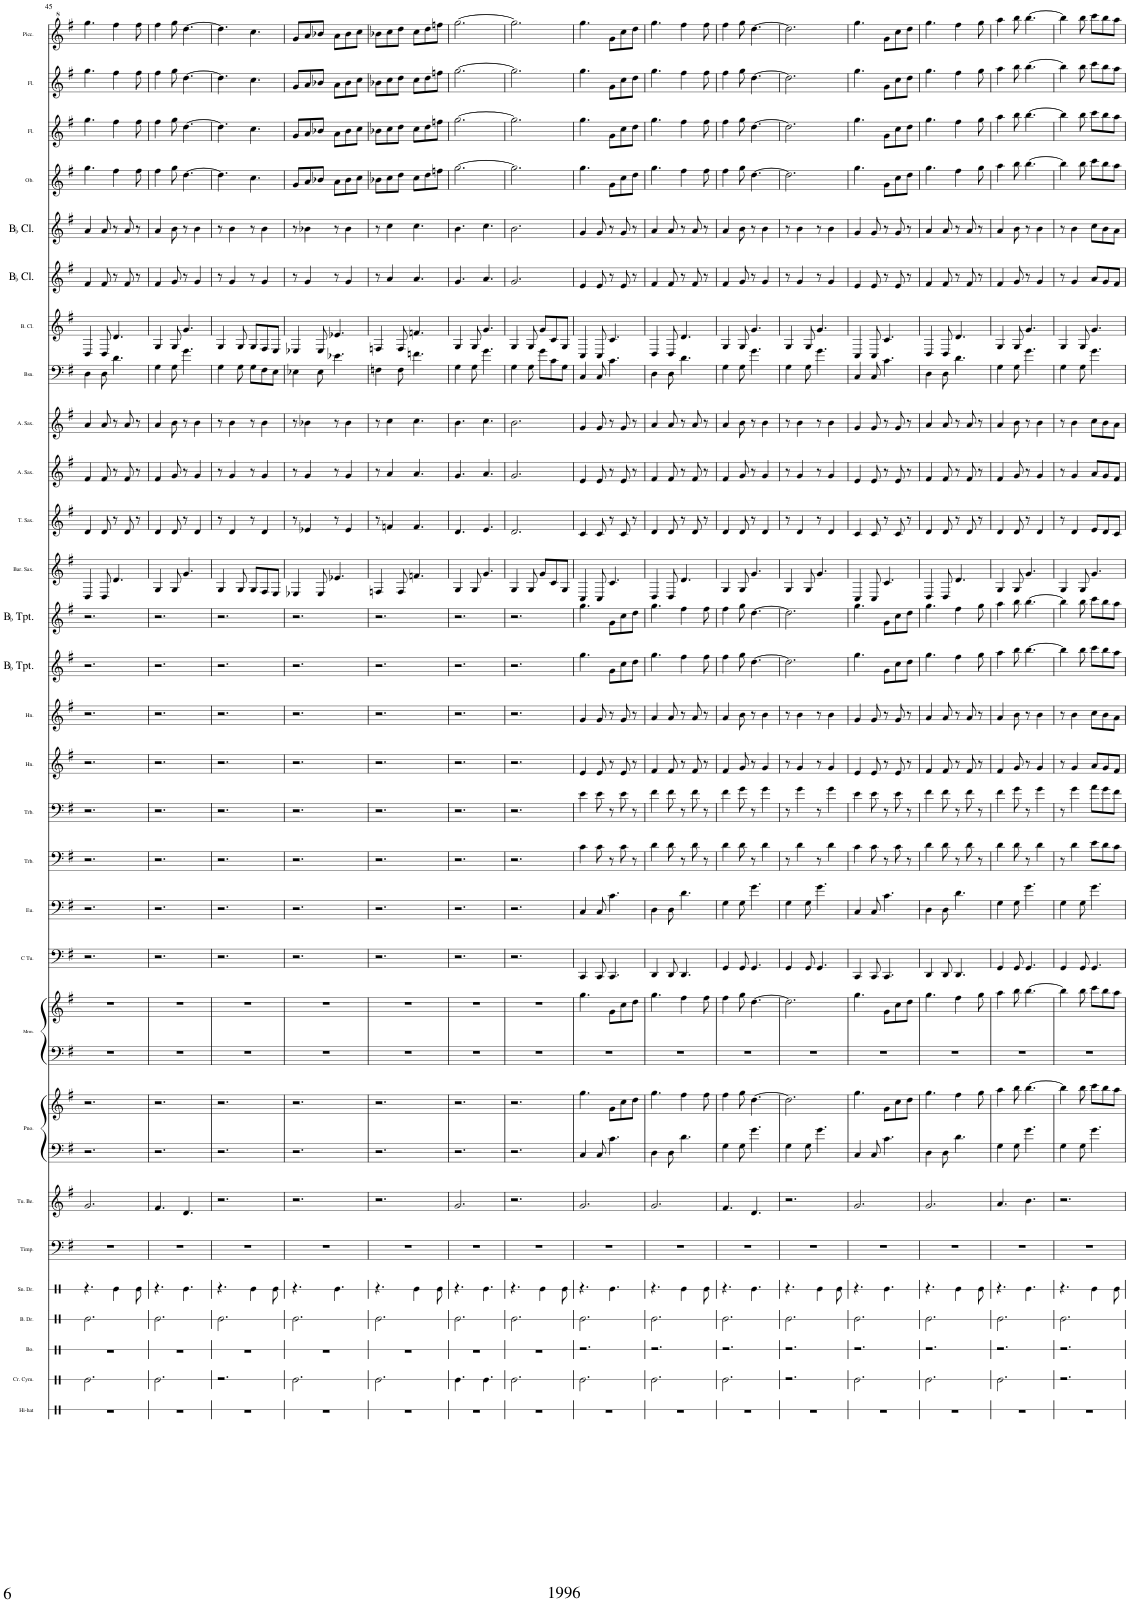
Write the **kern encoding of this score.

**kern	**kern	**kern	**kern	**kern	**kern	**kern	**kern	**kern	**kern	**kern	**kern	**kern	**kern	**kern	**kern	**kern	**kern	**kern	**kern	**kern	**kern	**kern	**kern	**kern	**kern	**kern	**kern	**kern	**kern	**kern
*part29	*part28	*part27	*part26	*part25	*part24	*part23	*part22	*part22	*part21	*part21	*part20	*part19	*part18	*part17	*part16	*part15	*part14	*part13	*part12	*part11	*part10	*part9	*part8	*part7	*part6	*part5	*part4	*part3	*part2	*part1
*staff31	*staff30	*staff29	*staff28	*staff27	*staff26	*staff25	*staff24	*staff23	*staff22	*staff21	*staff20	*staff19	*staff18	*staff17	*staff16	*staff15	*staff14	*staff13	*staff12	*staff11	*staff10	*staff9	*staff8	*staff7	*staff6	*staff5	*staff4	*staff3	*staff2	*staff1
*I"Hi-hat	*I"Crash Cymbal	*I"Bongos	*I"Bass Drum	*I"Snare Drum	*I"Timpani	*I"Tubular Bells	*I"Piano	*	*I"Marimba	*	*I"C Tuba	*I"Euphonium	*I"Trombone	*I"Trombone	*I"Horn	*I"Horn	*I"BaccidentalFlat Trumpet	*I"BaccidentalFlat Trumpet	*I"Baritone Saxophone	*I"Tenor Saxophone	*I"Alto Saxophone	*I"Alto Saxophone	*I"Bassoon	*I"Bass Clarinet	*I"BaccidentalFlat Clarinet	*I"BaccidentalFlat Clarinet	*I"Oboe	*I"Flute	*I"Flute	*I"Piccolo
*I'Hi-hat	*I'Cr. Cym.	*I'Bo.	*I'B. Dr.	*I'Sn. Dr.	*I'Timp.	*I'Tu. Be.	*I'Pno.	*	*I'Mrm.	*	*I'C Tu.	*I'Eu.	*I'Trb.	*I'Trb.	*I'Hn.	*I'Hn.	*I'BaccidentalFlat Tpt.	*I'BaccidentalFlat Tpt.	*I'Bar. Sax.	*I'T. Sax.	*I'A. Sax.	*I'A. Sax.	*I'Bsn.	*I'B. Cl.	*I'BaccidentalFlat Cl.	*I'BaccidentalFlat Cl.	*I'Ob.	*I'Fl.	*I'Fl.	*I'Picc.
!!LO:PB:g=z
*clefX	*clefX	*clefX	*clefX	*clefX	*clefF4	*clefG2	*clefF4	*clefG2	*clefF4	*clefG2	*clefF4	*clefF4	*clefF4	*clefF4	*clefG2	*clefG2	*clefG2	*clefG2	*clefG2	*clefG2	*clefG2	*clefG2	*clefF4	*clefG2	*clefG2	*clefG2	*clefG2	*clefG2	*clefG2	*clefG^2
*	*	*	*	*	*	*	*	*	*	*	*	*	*	*	*ITrd4c7	*ITrd4c7	*ITrd1c2	*ITrd1c2	*ITrd12c21	*ITrd8c14	*ITrd5c9	*ITrd5c9	*	*ITrd8c14	*ITrd1c2	*ITrd1c2	*	*	*	*ITrd-7c-12
*k[]	*k[]	*k[]	*k[]	*k[]	*k[f#]	*k[f#]	*k[f#]	*k[f#]	*k[f#]	*k[f#]	*k[f#]	*k[f#]	*k[f#]	*k[f#]	*k[f#]	*k[f#]	*k[f#]	*k[f#]	*k[f#]	*k[f#]	*k[f#]	*k[f#]	*k[f#]	*k[f#]	*k[f#]	*k[f#]	*k[f#]	*k[f#]	*k[f#]	*k[f#]
*M6/8	*M6/8	*M6/8	*M6/8	*M6/8	*M6/8	*M6/8	*M6/8	*M6/8	*M6/8	*M6/8	*M6/8	*M6/8	*M6/8	*M6/8	*M6/8	*M6/8	*M6/8	*M6/8	*M6/8	*M6/8	*M6/8	*M6/8	*M6/8	*M6/8	*M6/8	*M6/8	*M6/8	*M6/8	*M6/8	*M6/8
=45	=45	=45	=45	=45	=45	=45	=45	=45	=45	=45	=45	=45	=45	=45	=45	=45	=45	=45	=45	=45	=45	=45	=45	=45	=45	=45	=45	=45	=45	=45
2.r	2.Re\	2.r	2.Re\	4.r	2.r	2.g/	2.r	2.r	2.r	2.r	2.r	2.r	2.r	2.r	2.r	2.r	2.r	2.r	4D/	4d/	4f#/	4a/	4D\	4D/	4f#/	4a/	4.gg\	4.gg\	4.gg\	4.ggg\
.	.	.	.	.	.	.	.	.	.	.	.	.	.	.	.	.	.	.	8D/	8d/	8f#/	8a/	8D\	8D/	8f#/	8a/	.	.	.	.
.	.	.	.	4Re\	.	.	.	.	.	.	.	.	.	.	.	.	.	.	4.d/	8r	8r	8r	4.d\	4.d/	8r	8r	4ff#\	4ff#\	4ff#\	4fff#\
.	.	.	.	.	.	.	.	.	.	.	.	.	.	.	.	.	.	.	.	8d/	8f#/	8a/	.	.	8f#/	8a/	.	.	.	.
.	.	.	.	8Re\	.	.	.	.	.	.	.	.	.	.	.	.	.	.	.	8r	8r	8r	.	.	8r	8r	8ff#\	8ff#\	8ff#\	8fff#\
=46	=46	=46	=46	=46	=46	=46	=46	=46	=46	=46	=46	=46	=46	=46	=46	=46	=46	=46	=46	=46	=46	=46	=46	=46	=46	=46	=46	=46	=46	=46
2.r	2.Re\	2.r	2.Re\	4.r	2.r	4.f#/	2.r	2.r	2.r	2.r	2.r	2.r	2.r	2.r	2.r	2.r	2.r	2.r	4G/	4d/	4f#/	4a/	4G\	4G/	4f#/	4a/	4ff#\	4ff#\	4ff#\	4fff#\
.	.	.	.	.	.	.	.	.	.	.	.	.	.	.	.	.	.	.	8G/	8d/	8g/	8b\	8G\	8G/	8g/	8b\	8gg\	8gg\	8gg\	8ggg\
.	.	.	.	4.Re\	.	4.d/	.	.	.	.	.	.	.	.	.	.	.	.	4.g/	8r	8r	8r	4.g\	4.g/	8r	8r	[4.dd\	[4.dd\	[4.dd\	[4.ddd\
.	.	.	.	.	.	.	.	.	.	.	.	.	.	.	.	.	.	.	.	4d/	4g/	4b\	.	.	4g/	4b\	.	.	.	.
=47	=47	=47	=47	=47	=47	=47	=47	=47	=47	=47	=47	=47	=47	=47	=47	=47	=47	=47	=47	=47	=47	=47	=47	=47	=47	=47	=47	=47	=47	=47
2.r	2.r	2.r	2.Re\	4.r	2.r	2.r	2.r	2.r	2.r	2.r	2.r	2.r	2.r	2.r	2.r	2.r	2.r	2.r	4G/	8r	8r	8r	4G\	4G/	8r	8r	4.dd\]	4.dd\]	4.dd\]	4.ddd\]
.	.	.	.	.	.	.	.	.	.	.	.	.	.	.	.	.	.	.	.	4d/	4g/	4b\	.	.	4g/	4b\	.	.	.	.
.	.	.	.	.	.	.	.	.	.	.	.	.	.	.	.	.	.	.	8G/	.	.	.	8G\	8G/	.	.	.	.	.	.
.	.	.	.	4Re\	.	.	.	.	.	.	.	.	.	.	.	.	.	.	8G/L	8r	8r	8r	8G\L	8G/L	8r	8r	4.cc\	4.cc\	4.cc\	4.ccc\
.	.	.	.	.	.	.	.	.	.	.	.	.	.	.	.	.	.	.	8F#/	4d/	4g/	4b\	8F#\	8F#/	4g/	4b\	.	.	.	.
.	.	.	.	8Re\	.	.	.	.	.	.	.	.	.	.	.	.	.	.	8E/J	.	.	.	8E\J	8E/J	.	.	.	.	.	.
=48	=48	=48	=48	=48	=48	=48	=48	=48	=48	=48	=48	=48	=48	=48	=48	=48	=48	=48	=48	=48	=48	=48	=48	=48	=48	=48	=48	=48	=48	=48
2.r	2.Re\	2.r	2.Re\	4.r	2.r	2.r	2.r	2.r	2.r	2.r	2.r	2.r	2.r	2.r	2.r	2.r	2.r	2.r	4E-X/	8r	8r	8r	4E-X\	4E-X/	8r	8r	8g/L	8g/L	8g/L	8gg/L
.	.	.	.	.	.	.	.	.	.	.	.	.	.	.	.	.	.	.	.	4e-X/	4g/	4b-X\	.	.	4g/	4b-X\	8a/	8a/	8a/	8aa/
.	.	.	.	.	.	.	.	.	.	.	.	.	.	.	.	.	.	.	8E-/	.	.	.	8E-\	8E-/	.	.	8b-X/J	8b-X/J	8b-X/J	8bb-X/J
.	.	.	.	4.Re\	.	.	.	.	.	.	.	.	.	.	.	.	.	.	4.e-X/	8r	8r	8r	4.e-X\	4.e-X/	8r	8r	8a\L	8a\L	8a\L	8aa\L
.	.	.	.	.	.	.	.	.	.	.	.	.	.	.	.	.	.	.	.	4e-/	4g/	4b-\	.	.	4g/	4b-\	8b-\	8b-\	8b-\	8bb-\
.	.	.	.	.	.	.	.	.	.	.	.	.	.	.	.	.	.	.	.	.	.	.	.	.	.	.	8cc\J	8cc\J	8cc\J	8ccc\J
=49	=49	=49	=49	=49	=49	=49	=49	=49	=49	=49	=49	=49	=49	=49	=49	=49	=49	=49	=49	=49	=49	=49	=49	=49	=49	=49	=49	=49	=49	=49
2.r	2.Re\	2.r	2.Re\	4.r	2.r	2.r	2.r	2.r	2.r	2.r	2.r	2.r	2.r	2.r	2.r	2.r	2.r	2.r	4Fn/	8r	8r	8r	4Fn\	4Fn/	8r	8r	8b-X\L	8b-X\L	8b-X\L	8bb-X\L
.	.	.	.	.	.	.	.	.	.	.	.	.	.	.	.	.	.	.	.	4fn/	4a/	4cc\	.	.	4a/	4cc\	8cc\	8cc\	8cc\	8ccc\
.	.	.	.	.	.	.	.	.	.	.	.	.	.	.	.	.	.	.	8F/	.	.	.	8F\	8F/	.	.	8dd\J	8dd\J	8dd\J	8ddd\J
.	.	.	.	4Re\	.	.	.	.	.	.	.	.	.	.	.	.	.	.	4.fn/	4.f/	4.a/	4.cc\	4.fn\	4.fn/	4.a/	4.cc\	8cc\L	8cc\L	8cc\L	8ccc\L
.	.	.	.	.	.	.	.	.	.	.	.	.	.	.	.	.	.	.	.	.	.	.	.	.	.	.	8dd\	8dd\	8dd\	8ddd\
.	.	.	.	8Re\	.	.	.	.	.	.	.	.	.	.	.	.	.	.	.	.	.	.	.	.	.	.	8ffn\J	8ffn\J	8ffn\J	8fffn\J
=50	=50	=50	=50	=50	=50	=50	=50	=50	=50	=50	=50	=50	=50	=50	=50	=50	=50	=50	=50	=50	=50	=50	=50	=50	=50	=50	=50	=50	=50	=50
2.r	4.Re\	2.r	2.Re\	4.r	2.r	2.g/	2.r	2.r	2.r	2.r	2.r	2.r	2.r	2.r	2.r	2.r	2.r	2.r	4G/	4.d/	4.g/	4.b\	4G\	4G/	4.g/	4.b\	[2.gg\	[2.gg\	[2.gg\	[2.ggg\
.	.	.	.	.	.	.	.	.	.	.	.	.	.	.	.	.	.	.	8G/	.	.	.	8G\	8G/	.	.	.	.	.	.
.	4.Re\	.	.	4.Re\	.	.	.	.	.	.	.	.	.	.	.	.	.	.	4.g/	4.e/	4.a/	4.cc\	4.g\	4.g/	4.a/	4.cc\	.	.	.	.
=51	=51	=51	=51	=51	=51	=51	=51	=51	=51	=51	=51	=51	=51	=51	=51	=51	=51	=51	=51	=51	=51	=51	=51	=51	=51	=51	=51	=51	=51	=51
2.r	2.Re\	2.r	2.Re\	4.r	2.r	2.r	2.r	2.r	2.r	2.r	2.r	2.r	2.r	2.r	2.r	2.r	2.r	2.r	4G/	2.d/	2.g/	2.b\	4G\	4G/	2.g/	2.b\	2.gg\]	2.gg\]	2.gg\]	2.ggg\]
.	.	.	.	.	.	.	.	.	.	.	.	.	.	.	.	.	.	.	8G/	.	.	.	8G\	8G/	.	.	.	.	.	.
.	.	.	.	4Re\	.	.	.	.	.	.	.	.	.	.	.	.	.	.	8g/L	.	.	.	8g\L	8g/L	.	.	.	.	.	.
.	.	.	.	.	.	.	.	.	.	.	.	.	.	.	.	.	.	.	8c/	.	.	.	8c\	8c/	.	.	.	.	.	.
.	.	.	.	8Re\	.	.	.	.	.	.	.	.	.	.	.	.	.	.	8G/J	.	.	.	8G\J	8G/J	.	.	.	.	.	.
=52	=52	=52	=52	=52	=52	=52	=52	=52	=52	=52	=52	=52	=52	=52	=52	=52	=52	=52	=52	=52	=52	=52	=52	=52	=52	=52	=52	=52	=52	=52
2.r	2.Re\	2.r	2.Re\	4.r	2.r	2.g/	4C/	4.gg\	2.r	4.gg\	4CC/	4C/	4c\	4e\	4e/	4g/	4.gg\	4.gg\	4C/	4c/	4e/	4g/	4C/	4C/	4e/	4g/	4.gg\	4.gg\	4.gg\	4.ggg\
.	.	.	.	.	.	.	8C/	.	.	.	8CC/	8C/	8c\	8e\	8e/	8g/	.	.	8C/	8c/	8e/	8g/	8C/	8C/	8e/	8g/	.	.	.	.
.	.	.	.	4.Re\	.	.	4.c\	8g\L	.	8g\L	4.CC/	4.c\	8r	8r	8r	8r	8g\L	8g\L	4.c/	8r	8r	8r	4.c\	4.c/	8r	8r	8g\L	8g\L	8g\L	8gg\L
.	.	.	.	.	.	.	.	8cc\	.	8cc\	.	.	8c\	8e\	8e/	8g/	8cc\	8cc\	.	8c/	8e/	8g/	.	.	8e/	8g/	8cc\	8cc\	8cc\	8ccc\
.	.	.	.	.	.	.	.	8dd\J	.	8dd\J	.	.	8r	8r	8r	8r	8dd\J	8dd\J	.	8r	8r	8r	.	.	8r	8r	8dd\J	8dd\J	8dd\J	8ddd\J
=53	=53	=53	=53	=53	=53	=53	=53	=53	=53	=53	=53	=53	=53	=53	=53	=53	=53	=53	=53	=53	=53	=53	=53	=53	=53	=53	=53	=53	=53	=53
2.r	2.Re\	2.r	2.Re\	4.r	2.r	2.g/	4D\	4.gg\	2.r	4.gg\	4DD/	4D\	4d\	4f#\	4f#/	4a/	4.gg\	4.gg\	4D/	4d/	4f#/	4a/	4D\	4D/	4f#/	4a/	4.gg\	4.gg\	4.gg\	4.ggg\
.	.	.	.	.	.	.	8D\	.	.	.	8DD/	8D\	8d\	8f#\	8f#/	8a/	.	.	8D/	8d/	8f#/	8a/	8D\	8D/	8f#/	8a/	.	.	.	.
.	.	.	.	4Re\	.	.	4.d\	4ff#\	.	4ff#\	4.DD/	4.d\	8r	8r	8r	8r	4ff#\	4ff#\	4.d/	8r	8r	8r	4.d\	4.d/	8r	8r	4ff#\	4ff#\	4ff#\	4fff#\
.	.	.	.	.	.	.	.	.	.	.	.	.	8d\	8f#\	8f#/	8a/	.	.	.	8d/	8f#/	8a/	.	.	8f#/	8a/	.	.	.	.
.	.	.	.	8Re\	.	.	.	8ff#\	.	8ff#\	.	.	8r	8r	8r	8r	8ff#\	8ff#\	.	8r	8r	8r	.	.	8r	8r	8ff#\	8ff#\	8ff#\	8fff#\
=54	=54	=54	=54	=54	=54	=54	=54	=54	=54	=54	=54	=54	=54	=54	=54	=54	=54	=54	=54	=54	=54	=54	=54	=54	=54	=54	=54	=54	=54	=54
2.r	2.Re\	2.r	2.Re\	4.r	2.r	4.f#/	4G\	4ff#\	2.r	4ff#\	4GG/	4G\	4d\	4f#\	4f#/	4a/	4ff#\	4ff#\	4G/	4d/	4f#/	4a/	4G\	4G/	4f#/	4a/	4ff#\	4ff#\	4ff#\	4fff#\
.	.	.	.	.	.	.	8G\	8gg\	.	8gg\	8GG/	8G\	8d\	8g\	8g/	8b\	8gg\	8gg\	8G/	8d/	8g/	8b\	8G\	8G/	8g/	8b\	8gg\	8gg\	8gg\	8ggg\
.	.	.	.	4.Re\	.	4.d/	4.g\	[4.dd\	.	[4.dd\	4.GG/	4.g\	8r	8r	8r	8r	[4.dd\	[4.dd\	4.g/	8r	8r	8r	4.g\	4.g/	8r	8r	[4.dd\	[4.dd\	[4.dd\	[4.ddd\
.	.	.	.	.	.	.	.	.	.	.	.	.	4d\	4g\	4g/	4b\	.	.	.	4d/	4g/	4b\	.	.	4g/	4b\	.	.	.	.
=55	=55	=55	=55	=55	=55	=55	=55	=55	=55	=55	=55	=55	=55	=55	=55	=55	=55	=55	=55	=55	=55	=55	=55	=55	=55	=55	=55	=55	=55	=55
2.r	2.r	2.r	2.Re\	4.r	2.r	2.r	4G\	2.dd\]	2.r	2.dd\]	4GG/	4G\	8r	8r	8r	8r	2.dd\]	2.dd\]	4G/	8r	8r	8r	4G\	4G/	8r	8r	2.dd\]	2.dd\]	2.dd\]	2.ddd\]
.	.	.	.	.	.	.	.	.	.	.	.	.	4d\	4g\	4g/	4b\	.	.	.	4d/	4g/	4b\	.	.	4g/	4b\	.	.	.	.
.	.	.	.	.	.	.	8G\	.	.	.	8GG/	8G\	.	.	.	.	.	.	8G/	.	.	.	8G\	8G/	.	.	.	.	.	.
.	.	.	.	4Re\	.	.	4.g\	.	.	.	4.GG/	4.g\	8r	8r	8r	8r	.	.	4.g/	8r	8r	8r	4.g\	4.g/	8r	8r	.	.	.	.
.	.	.	.	.	.	.	.	.	.	.	.	.	4d\	4g\	4g/	4b\	.	.	.	4d/	4g/	4b\	.	.	4g/	4b\	.	.	.	.
.	.	.	.	8Re\	.	.	.	.	.	.	.	.	.	.	.	.	.	.	.	.	.	.	.	.	.	.	.	.	.	.
=56	=56	=56	=56	=56	=56	=56	=56	=56	=56	=56	=56	=56	=56	=56	=56	=56	=56	=56	=56	=56	=56	=56	=56	=56	=56	=56	=56	=56	=56	=56
2.r	2.Re\	2.r	2.Re\	4.r	2.r	2.g/	4C/	4.gg\	2.r	4.gg\	4CC/	4C/	4c\	4e\	4e/	4g/	4.gg\	4.gg\	4C/	4c/	4e/	4g/	4C/	4C/	4e/	4g/	4.gg\	4.gg\	4.gg\	4.ggg\
.	.	.	.	.	.	.	8C/	.	.	.	8CC/	8C/	8c\	8e\	8e/	8g/	.	.	8C/	8c/	8e/	8g/	8C/	8C/	8e/	8g/	.	.	.	.
.	.	.	.	4.Re\	.	.	4.c\	8g\L	.	8g\L	4.CC/	4.c\	8r	8r	8r	8r	8g\L	8g\L	4.c/	8r	8r	8r	4.c\	4.c/	8r	8r	8g\L	8g\L	8g\L	8gg\L
.	.	.	.	.	.	.	.	8cc\	.	8cc\	.	.	8c\	8e\	8e/	8g/	8cc\	8cc\	.	8c/	8e/	8g/	.	.	8e/	8g/	8cc\	8cc\	8cc\	8ccc\
.	.	.	.	.	.	.	.	8dd\J	.	8dd\J	.	.	8r	8r	8r	8r	8dd\J	8dd\J	.	8r	8r	8r	.	.	8r	8r	8dd\J	8dd\J	8dd\J	8ddd\J
=57	=57	=57	=57	=57	=57	=57	=57	=57	=57	=57	=57	=57	=57	=57	=57	=57	=57	=57	=57	=57	=57	=57	=57	=57	=57	=57	=57	=57	=57	=57
2.r	2.Re\	2.r	2.Re\	4.r	2.r	2.g/	4D\	4.gg\	2.r	4.gg\	4DD/	4D\	4d\	4f#\	4f#/	4a/	4.gg\	4.gg\	4D/	4d/	4f#/	4a/	4D\	4D/	4f#/	4a/	4.gg\	4.gg\	4.gg\	4.ggg\
.	.	.	.	.	.	.	8D\	.	.	.	8DD/	8D\	8d\	8f#\	8f#/	8a/	.	.	8D/	8d/	8f#/	8a/	8D\	8D/	8f#/	8a/	.	.	.	.
.	.	.	.	4Re\	.	.	4.d\	4ff#\	.	4ff#\	4.DD/	4.d\	8r	8r	8r	8r	4ff#\	4ff#\	4.d/	8r	8r	8r	4.d\	4.d/	8r	8r	4ff#\	4ff#\	4ff#\	4fff#\
.	.	.	.	.	.	.	.	.	.	.	.	.	8d\	8f#\	8f#/	8a/	.	.	.	8d/	8f#/	8a/	.	.	8f#/	8a/	.	.	.	.
.	.	.	.	8Re\	.	.	.	8gg\	.	8gg\	.	.	8r	8r	8r	8r	8gg\	8gg\	.	8r	8r	8r	.	.	8r	8r	8gg\	8gg\	8gg\	8ggg\
=58	=58	=58	=58	=58	=58	=58	=58	=58	=58	=58	=58	=58	=58	=58	=58	=58	=58	=58	=58	=58	=58	=58	=58	=58	=58	=58	=58	=58	=58	=58
2.r	2.Re\	2.r	2.Re\	4.r	2.r	4.a/	4G\	4aa\	2.r	4aa\	4GG/	4G\	4d\	4f#\	4f#/	4a/	4aa\	4aa\	4G/	4d/	4f#/	4a/	4G\	4G/	4f#/	4a/	4aa\	4aa\	4aa\	4aaa\
.	.	.	.	.	.	.	8G\	8bb\	.	8bb\	8GG/	8G\	8d\	8g\	8g/	8b\	8bb\	8bb\	8G/	8d/	8g/	8b\	8G\	8G/	8g/	8b\	8bb\	8bb\	8bb\	8bbb\
.	.	.	.	4.Re\	.	4.b\	4.g\	[4.bb\	.	[4.bb\	4.GG/	4.g\	8r	8r	8r	8r	[4.bb\	[4.bb\	4.g/	8r	8r	8r	4.g\	4.g/	8r	8r	[4.bb\	[4.bb\	[4.bb\	[4.bbb\
.	.	.	.	.	.	.	.	.	.	.	.	.	4d\	4g\	4g/	4b\	.	.	.	4d/	4g/	4b\	.	.	4g/	4b\	.	.	.	.
=59	=59	=59	=59	=59	=59	=59	=59	=59	=59	=59	=59	=59	=59	=59	=59	=59	=59	=59	=59	=59	=59	=59	=59	=59	=59	=59	=59	=59	=59	=59
2.r	2.r	2.r	2.Re\	4.r	2.r	2.r	4G\	4bb\]	2.r	4bb\]	4GG/	4G\	8r	8r	8r	8r	4bb\]	4bb\]	4G/	8r	8r	8r	4G\	4G/	8r	8r	4bb\]	4bb\]	4bb\]	4bbb\]
.	.	.	.	.	.	.	.	.	.	.	.	.	4d\	4g\	4g/	4b\	.	.	.	4d/	4g/	4b\	.	.	4g/	4b\	.	.	.	.
.	.	.	.	.	.	.	8G\	8bb\	.	8bb\	8GG/	8G\	.	.	.	.	8bb\	8bb\	8G/	.	.	.	8G\	8G/	.	.	8bb\	8bb\	8bb\	8bbb\
.	.	.	.	4Re\	.	.	4.g\	8ccc\L	.	8ccc\L	4.GG/	4.g\	8e\L	8a\L	8a/L	8cc\L	8ccc\L	8ccc\L	4.g/	8e/L	8a/L	8cc\L	4.g\	4.g/	8a/L	8cc\L	8ccc\L	8ccc\L	8ccc\L	8cccc\L
.	.	.	.	.	.	.	.	8bb\	.	8bb\	.	.	8d\	8g\	8g/	8b\	8bb\	8bb\	.	8d/	8g/	8b\	.	.	8g/	8b\	8bb\	8bb\	8bb\	8bbb\
.	.	.	.	8Re\	.	.	.	8aa\J	.	8aa\J	.	.	8c\J	8f#\J	8f#/J	8a\J	8aa\J	8aa\J	.	8c/J	8f#/J	8a\J	.	.	8f#/J	8a\J	8aa\J	8aa\J	8aa\J	8aaa\J
=	=	=	=	=	=	=	=	=	=	=	=	=	=	=	=	=	=	=	=	=	=	=	=	=	=	=	=	=	=	=
*-	*-	*-	*-	*-	*-	*-	*-	*-	*-	*-	*-	*-	*-	*-	*-	*-	*-	*-	*-	*-	*-	*-	*-	*-	*-	*-	*-	*-	*-	*-
